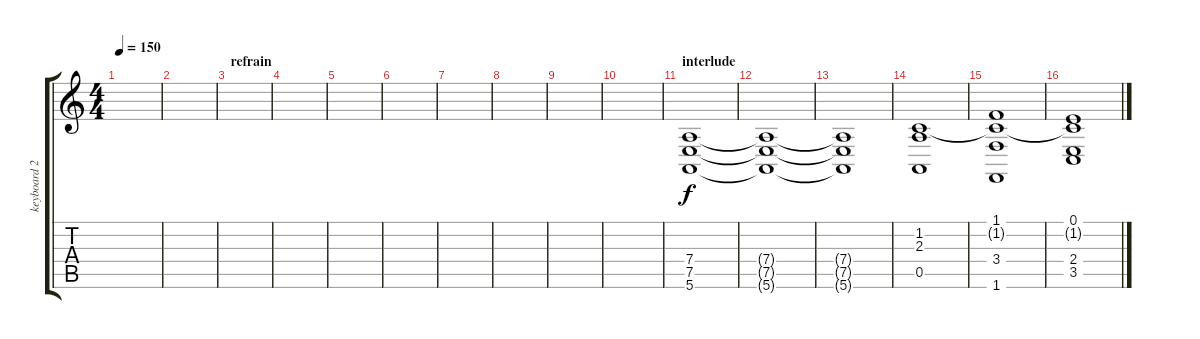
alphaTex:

\track ("keyboard 2" "keyboard 2") {instrument synthstrings1}
\staff {score tabs}
\tuning (E4 B3 G3 D3 A2 E2) {hide}
\ts (4 4)
\tempo 150
\clef g2
\ks c
|
|
\section ("" "refrain")
|
|
|
|
|
|
|
|
\section ("" "interlude")
(7.4 7.5 5.6).1 |
(7.4{t} 7.5{t} 5.6{t}).1 |
(7.4{t} 7.5{t} 5.6{t}).1 |
(1.2 2.3 0.5).1 |
(1.1 1.2{t} 3.4 1.6).1 |
(0.1 1.2{t} 2.4 3.5).1
